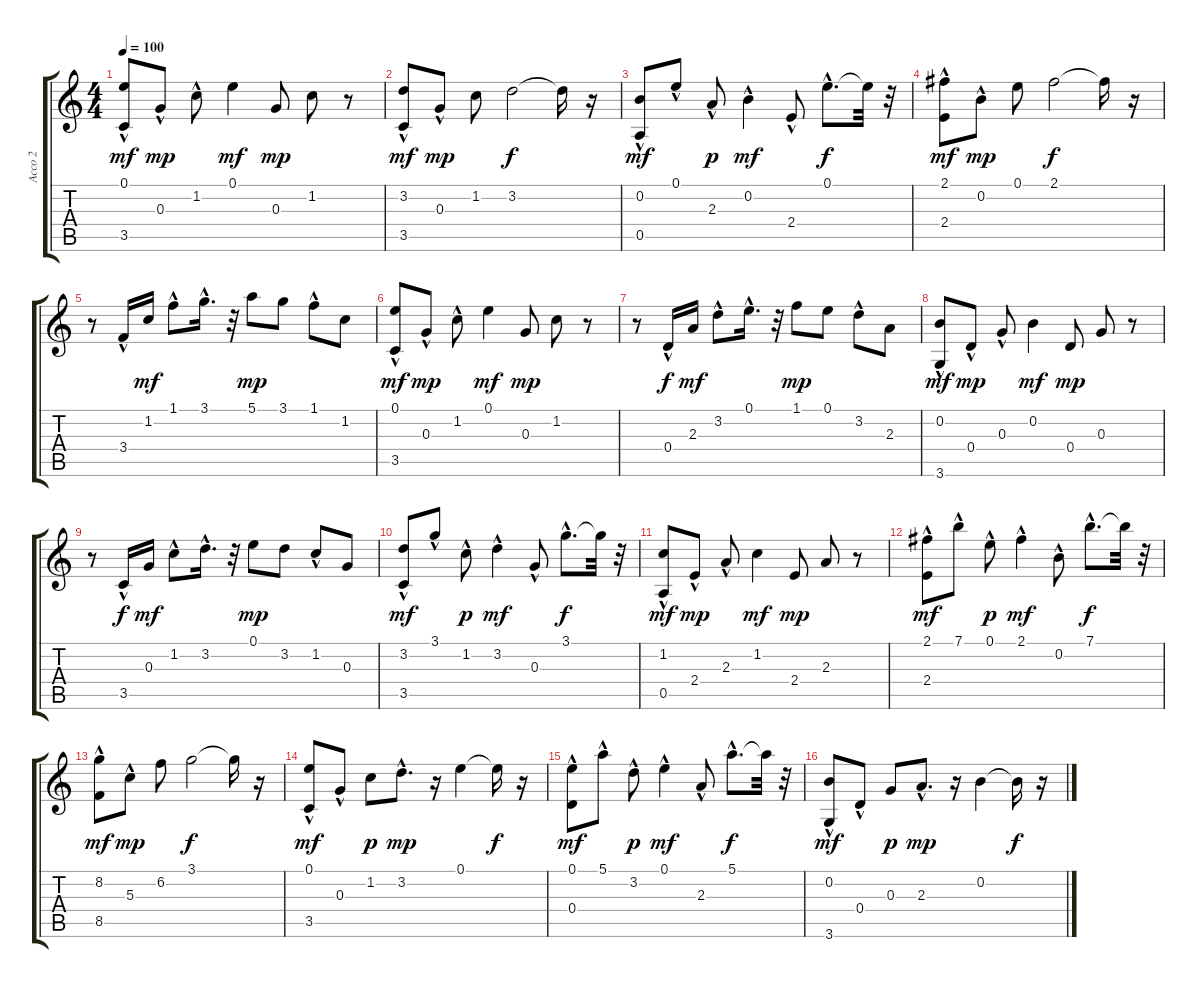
\track ("Acco 2" "Acco 2") {instrument acousticguitarnylon}
\staff {score tabs}
\tuning (E4 B3 G3 D3 A2 E2) {hide}
\ts (4 4)
\tempo 100
\clef g2
\ks c
(0.1 3.5{hac}).8{dy mf instrument acousticguitarnylon} 0.3{hac}.8{dy mp} 1.2{hac}.8 0.1.4{dy mf} 0.3.8{dy mp} 1.2.8 r.8 |
(3.2 3.5{hac}).8{dy mf} 0.3{hac}.8{dy mp} 1.2.8 3.2.2{dy f} 3.2{t}.16 r.16 |
(0.2{hac} 0.5).8{dy mf} 0.1{hac}.8 2.3{hac}.8{dy p} 0.2{hac}.4{dy mf} 2.4{hac}.8 0.1{hac}.8{d dy f} 0.1{t}.32 r.32 |
(2.1 2.4{hac}).8{dy mf} 0.2{hac}.8{dy mp} 0.1.8 2.1.2{dy f} 2.1{t}.16 r.16 |
r.8 3.4{hac}.16 1.2.16{dy mf} 1.1{hac}.8 3.1{hac}.16{d} r.32 5.1.8{dy mp} 3.1.8 1.1{hac}.8 1.2.8 |
(0.1 3.5{hac}).8{dy mf} 0.3{hac}.8{dy mp} 1.2{hac}.8 0.1.4{dy mf} 0.3.8{dy mp} 1.2.8 r.8 |
r.8 0.4{hac}.16{dy f} 2.3.16{dy mf} 3.2{hac}.8 0.1{hac}.16{d} r.32 1.1.8{dy mp} 0.1.8 3.2{hac}.8 2.3.8 |
(0.2 3.6{hac}).8{dy mf} 0.4{hac}.8{dy mp} 0.3{hac}.8 0.2.4{dy mf} 0.4.8{dy mp} 0.3.8 r.8 |
r.8 3.5{hac}.16{dy f} 0.3.16{dy mf} 1.2{hac}.8 3.2{hac}.16{d} r.32 0.1.8{dy mp} 3.2.8 1.2{hac}.8 0.3.8 |
(3.2{hac} 3.5).8{dy mf} 3.1{hac}.8 1.2{hac}.8{dy p} 3.2{hac}.4{dy mf} 0.3{hac}.8 3.1{hac}.8{d dy f} 3.1{t}.32 r.32 |
(1.2 0.5{hac}).8{dy mf} 2.4{hac}.8{dy mp} 2.3{hac}.8 1.2.4{dy mf} 2.4.8{dy mp} 2.3.8 r.8 |
(2.1{hac} 2.4).8{dy mf} 7.1{hac}.8 0.1{hac}.8{dy p} 2.1{hac}.4{dy mf} 0.2{hac}.8 7.1{hac}.8{d dy f} 7.1{t}.32 r.32 |
(8.2 8.5{hac}).8{dy mf} 5.3{hac}.8{dy mp} 6.2.8 3.1.2{dy f} 3.1{t}.16 r.16 |
(0.1 3.5{hac}).8{dy mf} 0.3{hac}.8 1.2.8{dy p} 3.2{hac}.8{d dy mp} r.16 0.1.4 0.1{t}.16{dy f} r.16 |
(0.1{hac} 0.4).8{dy mf} 5.1{hac}.8 3.2{hac}.8{dy p} 0.1{hac}.4{dy mf} 2.3{hac}.8 5.1{hac}.8{d dy f} 5.1{t}.32 r.32 |
(0.2 3.6{hac}).8{dy mf} 0.4{hac}.8 0.3.8{dy p} 2.3{hac}.8{d dy mp} r.16 0.2.4 0.2{t}.16{dy f} r.16
